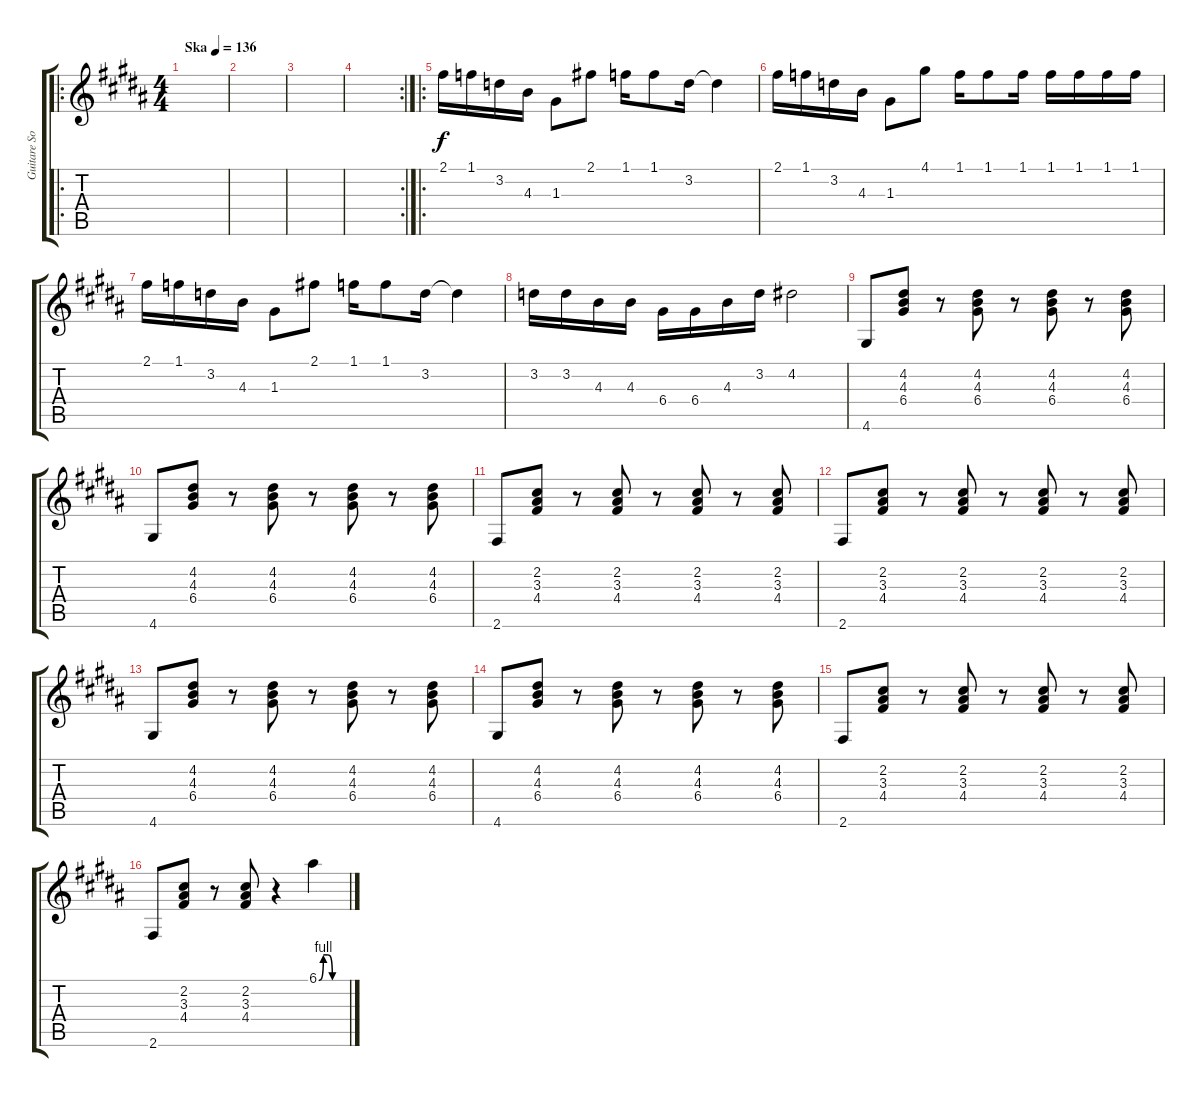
\track ("Guitare Solo" "Guitare So") {instrument electricguitarjazz bank 255}
\staff {score tabs}
\tuning (E4 B3 G3 D3 A2 E2) {hide}
\ro
\ts (4 4)
\tempo (136 "Ska")
\clef g2
\ks g#minor
|
|
|
\rc 2
|
\ro
2.1.16 1.1.16 3.2.16 4.3.16 1.3.8 2.1.8 1.1.16 1.1.8 3.2.16 3.2{t}.4 |
2.1.16 1.1.16 3.2.16 4.3.16 1.3.8 4.1.8 1.1.16 1.1.8 1.1.16 1.1.16 1.1.16 1.1.16 1.1.16 |
2.1.16 1.1.16 3.2.16 4.3.16 1.3.8 2.1.8 1.1.16 1.1.8 3.2.16 3.2{t}.4 |
3.2.16 3.2.16 4.3.16 4.3.16 6.4.16 6.4.16 4.3.16 3.2.16 4.2.2 |
4.6.8 (4.2 4.3 6.4).8 r.8 (4.2 4.3 6.4).8 r.8 (4.2 4.3 6.4).8 r.8 (4.2 4.3 6.4).8 |
4.6.8 (4.2 4.3 6.4).8 r.8 (4.2 4.3 6.4).8 r.8 (4.2 4.3 6.4).8 r.8 (4.2 4.3 6.4).8 |
2.6.8 (2.2 3.3 4.4).8 r.8 (2.2 3.3 4.4).8 r.8 (2.2 3.3 4.4).8 r.8 (2.2 3.3 4.4).8 |
2.6.8 (2.2 3.3 4.4).8 r.8 (2.2 3.3 4.4).8 r.8 (2.2 3.3 4.4).8 r.8 (2.2 3.3 4.4).8 |
4.6.8 (4.2 4.3 6.4).8 r.8 (4.2 4.3 6.4).8 r.8 (4.2 4.3 6.4).8 r.8 (4.2 4.3 6.4).8 |
4.6.8 (4.2 4.3 6.4).8 r.8 (4.2 4.3 6.4).8 r.8 (4.2 4.3 6.4).8 r.8 (4.2 4.3 6.4).8 |
2.6.8 (2.2 3.3 4.4).8 r.8 (2.2 3.3 4.4).8 r.8 (2.2 3.3 4.4).8 r.8 (2.2 3.3 4.4).8 |
2.6.8 (2.2 3.3 4.4).8 r.8 (2.2 3.3 4.4).8 r.4 6.1{be (custom 0 0 10 4 20 4 30 0 60 0)}.4
